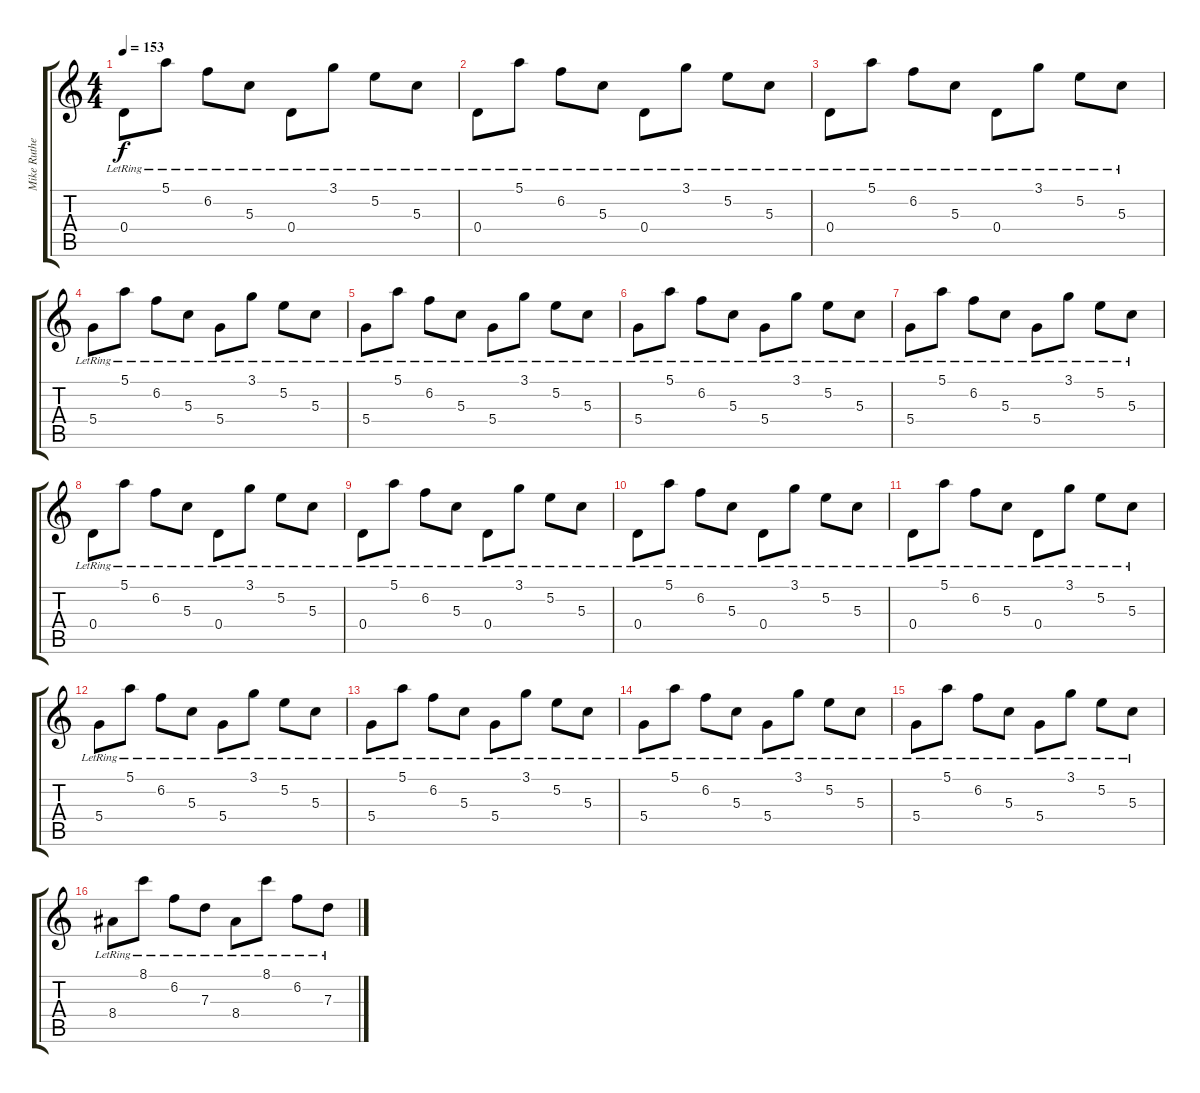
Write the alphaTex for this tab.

\track ("Mike Rutherford (12-string guitar 1)" "Mike Ruthe") {instrument acousticguitarnylon}
\staff {score tabs}
\tuning (E4 B3 G3 D3 A2 E2) {hide}
\ts (4 4)
\tempo 153
\clef g2
\ks c
0.4{lr}.8{dy f} 5.1{lr}.8 6.2{lr}.8 5.3{lr}.8 0.4{lr}.8 3.1{lr}.8 5.2{lr}.8 5.3{lr}.8 |
0.4{lr}.8 5.1{lr}.8 6.2{lr}.8 5.3{lr}.8 0.4{lr}.8 3.1{lr}.8 5.2{lr}.8 5.3{lr}.8 |
0.4{lr}.8 5.1{lr}.8 6.2{lr}.8 5.3{lr}.8 0.4{lr}.8 3.1{lr}.8 5.2{lr}.8 5.3{lr}.8 |
5.4{lr}.8 5.1{lr}.8 6.2{lr}.8 5.3{lr}.8 5.4{lr}.8 3.1{lr}.8 5.2{lr}.8 5.3{lr}.8 |
5.4{lr}.8 5.1{lr}.8 6.2{lr}.8 5.3{lr}.8 5.4{lr}.8 3.1{lr}.8 5.2{lr}.8 5.3{lr}.8 |
5.4{lr}.8 5.1{lr}.8 6.2{lr}.8 5.3{lr}.8 5.4{lr}.8 3.1{lr}.8 5.2{lr}.8 5.3{lr}.8 |
5.4{lr}.8 5.1{lr}.8 6.2{lr}.8 5.3{lr}.8 5.4{lr}.8 3.1{lr}.8 5.2{lr}.8 5.3{lr}.8 |
0.4{lr}.8 5.1{lr}.8 6.2{lr}.8 5.3{lr}.8 0.4{lr}.8 3.1{lr}.8 5.2{lr}.8 5.3{lr}.8 |
0.4{lr}.8 5.1{lr}.8 6.2{lr}.8 5.3{lr}.8 0.4{lr}.8 3.1{lr}.8 5.2{lr}.8 5.3{lr}.8 |
0.4{lr}.8 5.1{lr}.8 6.2{lr}.8 5.3{lr}.8 0.4{lr}.8 3.1{lr}.8 5.2{lr}.8 5.3{lr}.8 |
0.4{lr}.8 5.1{lr}.8 6.2{lr}.8 5.3{lr}.8 0.4{lr}.8 3.1{lr}.8 5.2{lr}.8 5.3{lr}.8 |
5.4{lr}.8 5.1{lr}.8 6.2{lr}.8 5.3{lr}.8 5.4{lr}.8 3.1{lr}.8 5.2{lr}.8 5.3{lr}.8 |
5.4{lr}.8 5.1{lr}.8 6.2{lr}.8 5.3{lr}.8 5.4{lr}.8 3.1{lr}.8 5.2{lr}.8 5.3{lr}.8 |
5.4{lr}.8 5.1{lr}.8 6.2{lr}.8 5.3{lr}.8 5.4{lr}.8 3.1{lr}.8 5.2{lr}.8 5.3{lr}.8 |
5.4{lr}.8 5.1{lr}.8 6.2{lr}.8 5.3{lr}.8 5.4{lr}.8 3.1{lr}.8 5.2{lr}.8 5.3{lr}.8 |
8.4{lr}.8 8.1{lr}.8 6.2{lr}.8 7.3{lr}.8 8.4{lr}.8 8.1{lr}.8 6.2{lr}.8 7.3{lr}.8
